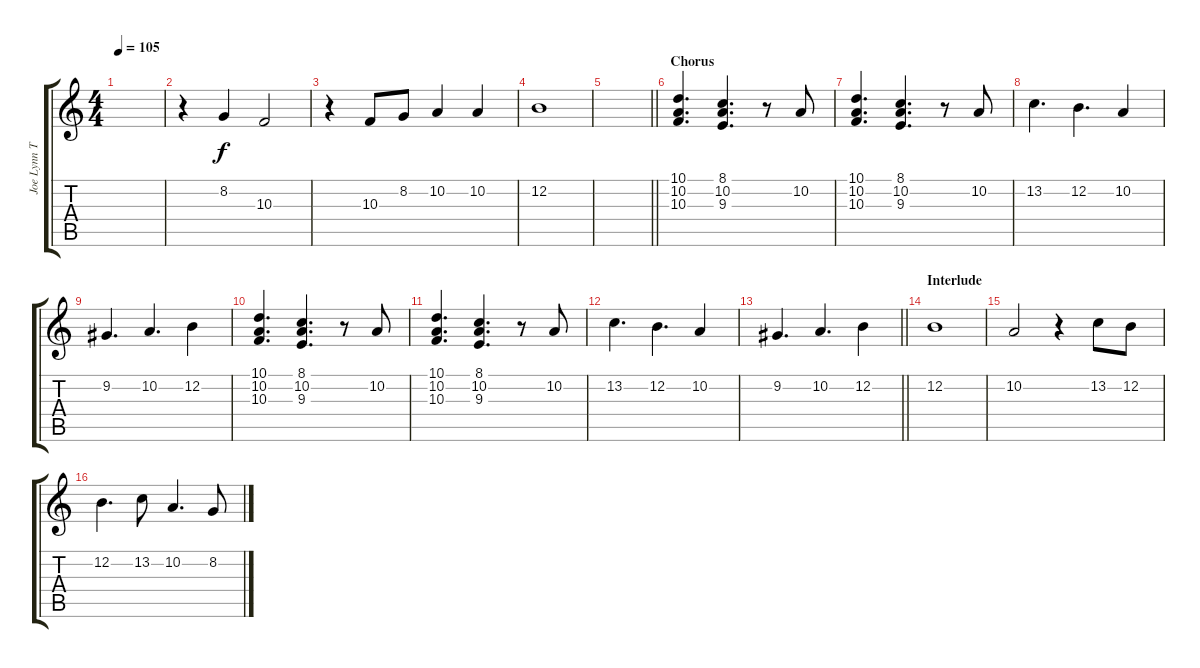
\track ("Joe Lynn Turner" "Joe Lynn T") {instrument lead2sawtooth}
\staff {score tabs}
\tuning (E4 B3 G3 D3 A2 E2) {hide}
\ts (4 4)
\tempo 105
\clef g2
\ks c
|
r.4 8.2.4 10.3.2 |
r.4 10.3.8 8.2.8 10.2.4 10.2.4 |
12.2.1 |
\barLineRight lightlight
|
\section ("" "Chorus")
(10.1 10.2 10.3).4{d} (8.1 10.2 9.3).4{d} r.8 10.2.8 |
(10.1 10.2 10.3).4{d} (8.1 10.2 9.3).4{d} r.8 10.2.8 |
13.2.4{d} 12.2.4{d} 10.2.4 |
9.2.4{d} 10.2.4{d} 12.2.4 |
(10.1 10.2 10.3).4{d} (8.1 10.2 9.3).4{d} r.8 10.2.8 |
(10.1 10.2 10.3).4{d} (8.1 10.2 9.3).4{d} r.8 10.2.8 |
13.2.4{d} 12.2.4{d} 10.2.4 |
\barLineRight lightlight
9.2.4{d} 10.2.4{d} 12.2.4 |
\section ("" "Interlude")
12.2.1 |
10.2.2 r.4 13.2.8 12.2.8 |
12.2.4{d} 13.2.8 10.2.4{d} 8.2.8
